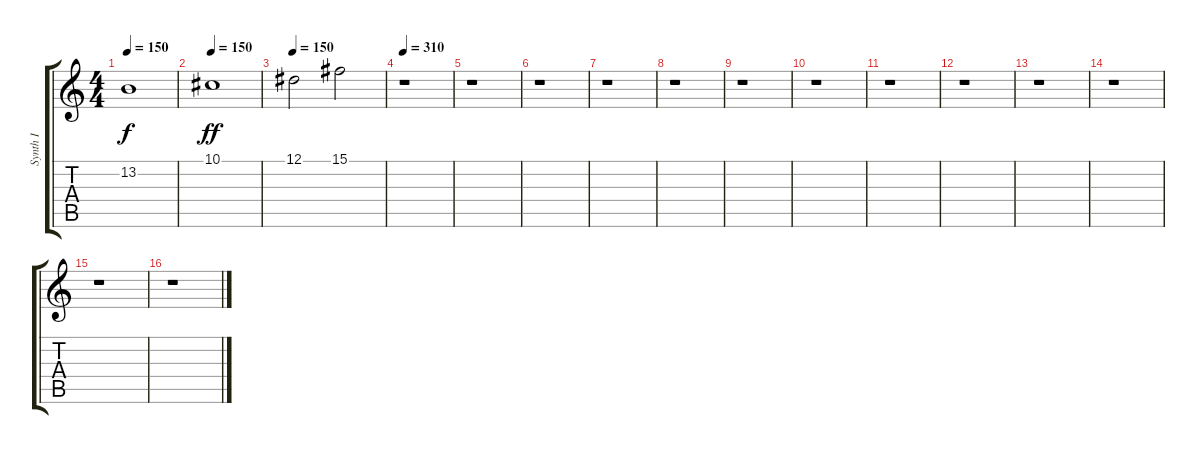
\track ("Synth I" "Synth I") {instrument stringensemble1}
\staff {score tabs}
\tuning (Eb4 Bb3 Gb3 Db3 Ab2 Eb2) {hide}
\ts (4 4)
\tempo 150
\clef g2
\ks c
13.2{t}.1{dy f} |
\tempo 150
10.1.1{dy ff instrument synthstrings2} |
\tempo 150
12.1.2{instrument synthstrings2} 15.1.2 |
\tempo 310
r.1 |
r.1 |
r.1 |
r.1 |
r.1 |
r.1 |
r.1 |
r.1 |
r.1 |
r.1 |
r.1 |
r.1 |
r.1
